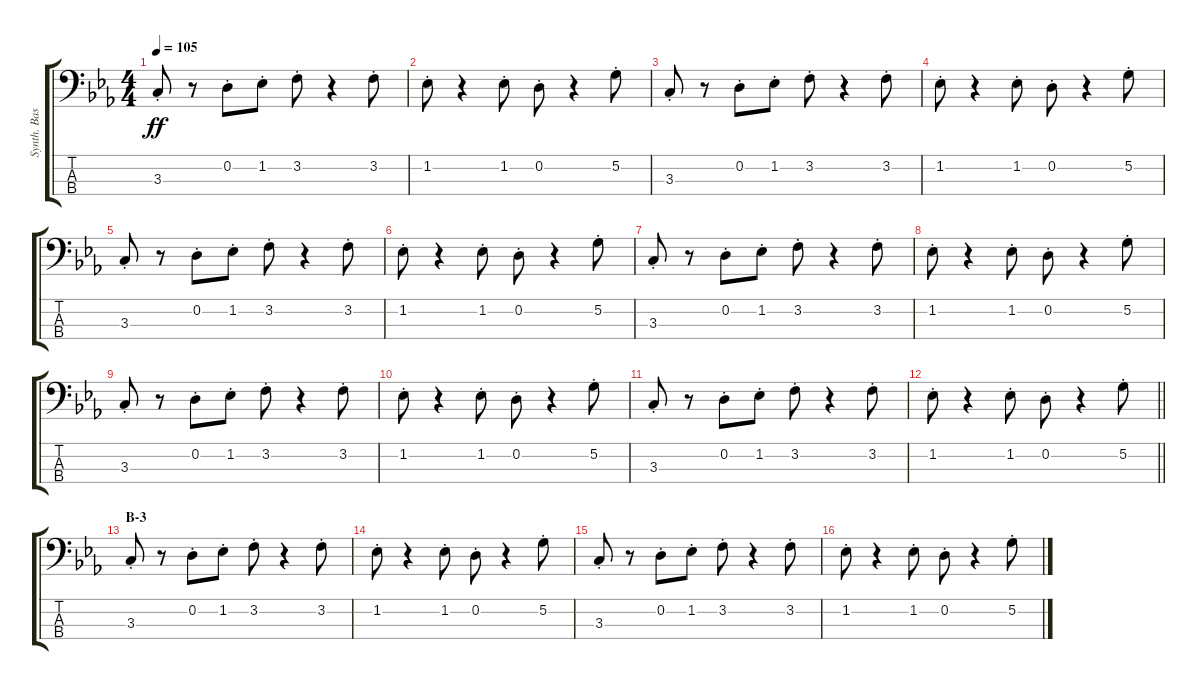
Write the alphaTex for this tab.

\track ("Synth. Bass" "Synth. Bas") {instrument synthbass1}
\staff {score tabs}
\tuning (G2 D2 A1 E1) {hide}
\ts (4 4)
\tempo 105
\clef f4
\ks eb
3.3{st}.8{dy ff} r.8 0.2{st}.8 1.2{st}.8 3.2{st}.8 r.4 3.2{st}.8 |
1.2{st}.8 r.4 1.2{st}.8 0.2{st}.8 r.4 5.2{st}.8 |
3.3{st}.8 r.8 0.2{st}.8 1.2{st}.8 3.2{st}.8 r.4 3.2{st}.8 |
1.2{st}.8 r.4 1.2{st}.8 0.2{st}.8 r.4 5.2{st}.8 |
3.3{st}.8 r.8 0.2{st}.8 1.2{st}.8 3.2{st}.8 r.4 3.2{st}.8 |
1.2{st}.8 r.4 1.2{st}.8 0.2{st}.8 r.4 5.2{st}.8 |
3.3{st}.8 r.8 0.2{st}.8 1.2{st}.8 3.2{st}.8 r.4 3.2{st}.8 |
1.2{st}.8 r.4 1.2{st}.8 0.2{st}.8 r.4 5.2{st}.8 |
3.3{st}.8 r.8 0.2{st}.8 1.2{st}.8 3.2{st}.8 r.4 3.2{st}.8 |
1.2{st}.8 r.4 1.2{st}.8 0.2{st}.8 r.4 5.2{st}.8 |
3.3{st}.8 r.8 0.2{st}.8 1.2{st}.8 3.2{st}.8 r.4 3.2{st}.8 |
\barLineRight lightlight
1.2{st}.8 r.4 1.2{st}.8 0.2{st}.8 r.4 5.2{st}.8 |
\section ("" "B-3")
3.3{st}.8 r.8 0.2{st}.8 1.2{st}.8 3.2{st}.8 r.4 3.2{st}.8 |
1.2{st}.8 r.4 1.2{st}.8 0.2{st}.8 r.4 5.2{st}.8 |
3.3{st}.8 r.8 0.2{st}.8 1.2{st}.8 3.2{st}.8 r.4 3.2{st}.8 |
1.2{st}.8 r.4 1.2{st}.8 0.2{st}.8 r.4 5.2{st}.8
